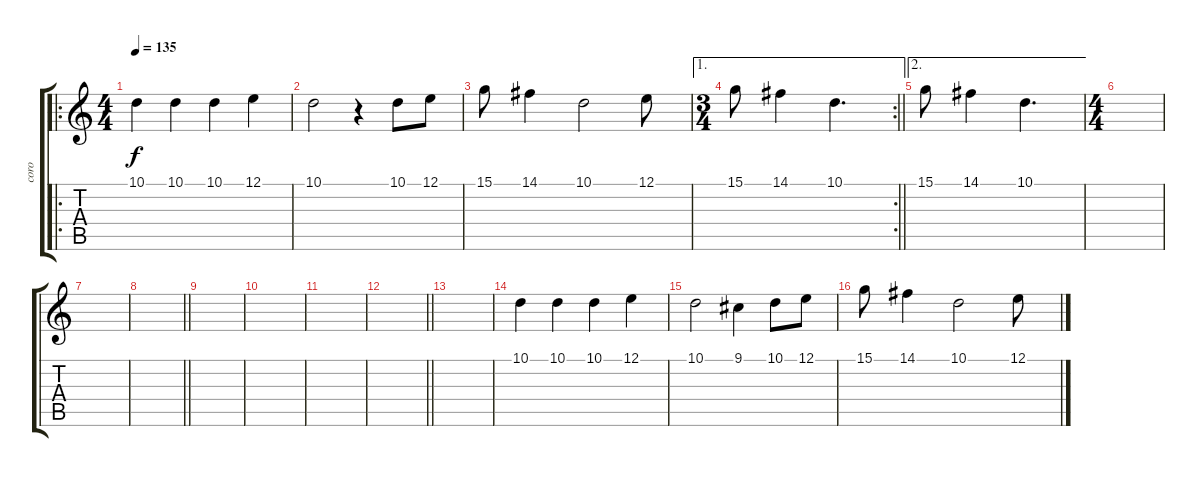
\track ("coro" "coro") {instrument electricgrandpiano}
\staff {score tabs}
\tuning (E4 B3 G3 D3 A2 E2) {hide}
\ro
\ts (4 4)
\tempo 135
\clef g2
\ks c
10.1.4{dy f} 10.1.4 10.1.4 12.1.4 |
10.1.2 r.4 10.1.8 12.1.8 |
15.1.8 14.1.4 10.1.2 12.1.8 |
\ae 1
\rc 2
\ts (3 4)
\barLineRight lightlight
15.1.8 14.1.4 10.1.4{d} |
\ae 2
15.1.8 14.1.4 10.1.4{d} |
\ts (4 4)
|
|
\barLineRight lightlight
|
|
|
|
\barLineRight lightlight
|
|
10.1.4 10.1.4 10.1.4 12.1.4 |
10.1.2 9.1.4 10.1.8 12.1.8 |
15.1.8 14.1.4 10.1.2 12.1.8
